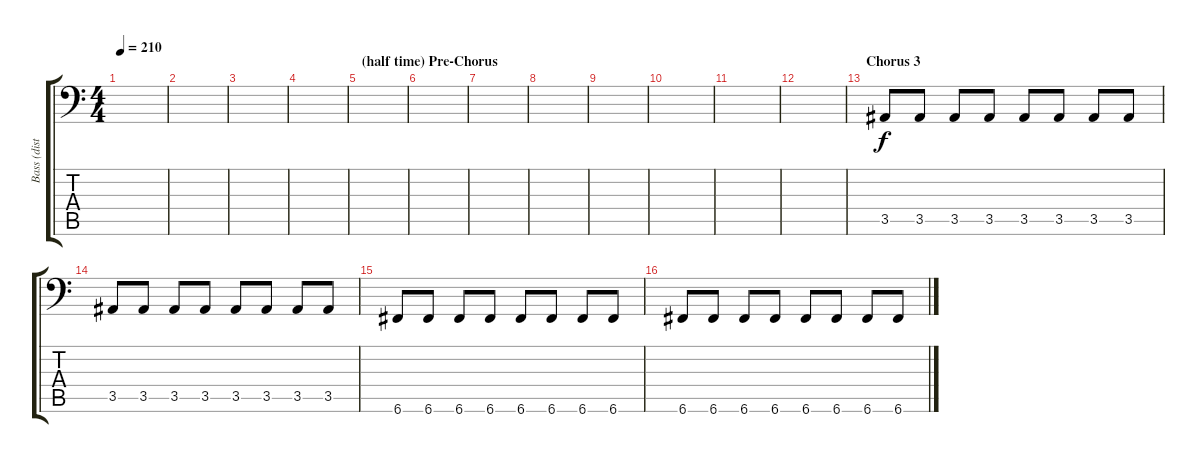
\track ("Bass (distortion)" "Bass (dist") {instrument synthbass1}
\staff {score tabs}
\tuning (D3 A2 F2 C2 G1 C1) {hide}
\ts (4 4)
\tempo 210
\clef f4
\ks c
|
|
|
|
\section ("" "(half time) Pre-Chorus")
|
|
|
|
|
|
|
|
\section ("" "Chorus 3")
3.5.8 3.5.8 3.5.8 3.5.8 3.5.8 3.5.8 3.5.8 3.5.8 |
3.5.8 3.5.8 3.5.8 3.5.8 3.5.8 3.5.8 3.5.8 3.5.8 |
6.6.8 6.6.8 6.6.8 6.6.8 6.6.8 6.6.8 6.6.8 6.6.8 |
6.6.8 6.6.8 6.6.8 6.6.8 6.6.8 6.6.8 6.6.8 6.6.8
